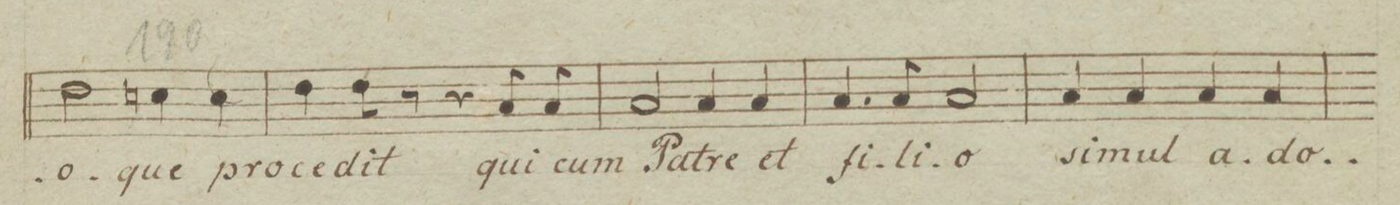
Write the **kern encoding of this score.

**kern	**text	**dynam
*I"Canto	*	*
*clefC1	*	*
*k[b-e-a-]	*	*
*met(c)	*	*
*M4/4	*	*
2b-\	-o	.
4an\	que	.
4a\	pro-	.
=187	=187	=187
4b-\	-ce-	.
8b-\	-dit	.
8r	.	.
4r	.	.
8f/	qui	.
8f/	cum	.
=188	=188	=188
2f/	Pa-	.
4f/	-tre	.
4f/	et	.
=189	=189	=189
4.f/	fi-	.
8f/	-li-	.
2f/	-o-	.
=190	=190	=190
4f/	-si-	.
4f/	-mul	.
4f/	a-	.
4f/	-do-	.
=191	=191	=191
*-	*-	*-
